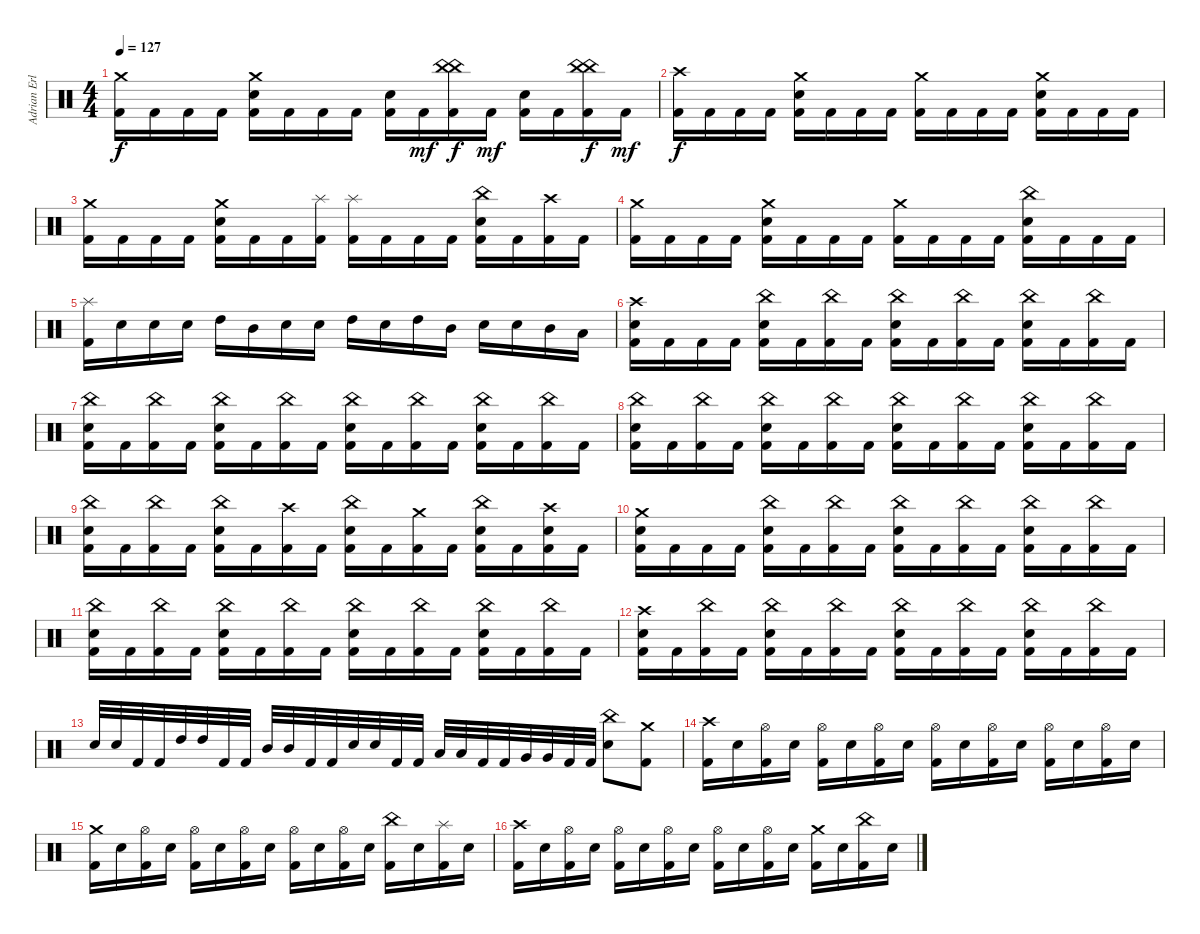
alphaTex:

\track ("Adrian Erlandsson" "Adrian Erl") {instrument percussion}
\staff {score}
\articulation defaults
\ts (4 4)
\tempo 127
\clef neutral
\ks c
("Crash medium (hit)" "Kick (hit) 2").16{dy f} "Kick (hit) 2".16 "Kick (hit) 2".16 "Kick (hit) 2".16 ("Crash medium (hit)" "Snare (hit) 2" "Kick (hit) 2").16 "Kick (hit) 2".16 "Kick (hit) 2".16 "Kick (hit) 2".16 ("Snare (hit) 2" "Kick (hit) 2").16 "Kick (hit) 2".16{dy mf} ("China (hit)" "China (hit)" "Kick (hit) 2").16{dy f} "Kick (hit) 2".16{dy mf} ("Snare (hit) 2" "Kick (hit) 2").16 "Kick (hit) 2".16 ("China (hit)" "China (hit)" "Kick (hit) 2").16{dy f} "Kick (hit) 2".16{dy mf} |
("Crash high (hit)" "Kick (hit) 2").16{dy f} "Kick (hit) 2".16 "Kick (hit) 2".16 "Kick (hit) 2".16 ("Crash medium (hit)" "Snare (hit) 2" "Kick (hit) 2").16 "Kick (hit) 2".16 "Kick (hit) 2".16 "Kick (hit) 2".16 ("Crash medium (hit)" "Kick (hit) 2").16 "Kick (hit) 2".16 "Kick (hit) 2".16 "Kick (hit) 2".16 ("Crash medium (hit)" "Snare (hit) 2" "Kick (hit) 2").16 "Kick (hit) 2".16 "Kick (hit) 2".16 "Kick (hit) 2".16 |
("Crash medium (hit)" "Kick (hit) 2").16 "Kick (hit) 2".16 "Kick (hit) 2".16 "Kick (hit) 2".16 ("Crash medium (hit)" "Snare (hit) 2" "Kick (hit) 2").16 "Kick (hit) 2".16 "Kick (hit) 2".16 ("Splash (hit)" "Kick (hit) 2").16 ("Splash (hit)" "Kick (hit) 2").16 "Kick (hit) 2".16 "Kick (hit) 2".16 "Kick (hit) 2".16 ("China (hit)" "Snare (hit) 2" "Kick (hit) 2").16 "Kick (hit) 2".16 ("Crash high (hit)" "Kick (hit) 2").16 "Kick (hit) 2".16 |
("Crash medium (hit)" "Kick (hit) 2").16 "Kick (hit) 2".16 "Kick (hit) 2".16 "Kick (hit) 2".16 ("Crash medium (hit)" "Snare (hit) 2" "Kick (hit) 2").16 "Kick (hit) 2".16 "Kick (hit) 2".16 "Kick (hit) 2".16 ("Crash medium (hit)" "Kick (hit) 2").16 "Kick (hit) 2".16 "Kick (hit) 2".16 "Kick (hit) 2".16 ("China (hit)" "Snare (hit) 2" "Kick (hit) 2").16 "Kick (hit) 2".16 "Kick (hit) 2".16 "Kick (hit) 2".16 |
("Splash (hit)" "Kick (hit) 2").16 "Snare (hit) 2".16 "Snare (hit) 2".16 "Snare (hit) 2".16 "High Tom (hit)".16 "Mid Tom (hit)".16 "Snare (hit) 2".16 "Snare (hit) 2".16 "High Tom (hit)".16 "Snare (hit) 2".16 "High Tom (hit)".16 "Mid Tom (hit)".16 "Snare (hit) 2".16 "Snare (hit) 2".16 "Mid Tom (hit)".16 "Low Tom (hit)".16 |
("Crash high (hit)" "Snare (hit) 2" "Kick (hit) 2").16 "Kick (hit) 2".16 "Kick (hit) 2".16 "Kick (hit) 2".16 ("China (hit)" "Snare (hit) 2" "Kick (hit) 2").16 "Kick (hit) 2".16 ("China (hit)" "Kick (hit) 2").16 "Kick (hit) 2".16 ("China (hit)" "Snare (hit) 2" "Kick (hit) 2").16 "Kick (hit) 2".16 ("China (hit)" "Kick (hit) 2").16 "Kick (hit) 2".16 ("China (hit)" "Snare (hit) 2" "Kick (hit) 2").16 "Kick (hit) 2".16 ("China (hit)" "Kick (hit) 2").16 "Kick (hit) 2".16 |
("China (hit)" "Snare (hit) 2" "Kick (hit) 2").16 "Kick (hit) 2".16 ("China (hit)" "Kick (hit) 2").16 "Kick (hit) 2".16 ("China (hit)" "Snare (hit) 2" "Kick (hit) 2").16 "Kick (hit) 2".16 ("China (hit)" "Kick (hit) 2").16 "Kick (hit) 2".16 ("China (hit)" "Snare (hit) 2" "Kick (hit) 2").16 "Kick (hit) 2".16 ("China (hit)" "Kick (hit) 2").16 "Kick (hit) 2".16 ("China (hit)" "Snare (hit) 2" "Kick (hit) 2").16 "Kick (hit) 2".16 ("China (hit)" "Kick (hit) 2").16 "Kick (hit) 2".16 |
("China (hit)" "Snare (hit) 2" "Kick (hit) 2").16 "Kick (hit) 2".16 ("China (hit)" "Kick (hit) 2").16 "Kick (hit) 2".16 ("China (hit)" "Snare (hit) 2" "Kick (hit) 2").16 "Kick (hit) 2".16 ("China (hit)" "Kick (hit) 2").16 "Kick (hit) 2".16 ("China (hit)" "Snare (hit) 2" "Kick (hit) 2").16 "Kick (hit) 2".16 ("China (hit)" "Kick (hit) 2").16 "Kick (hit) 2".16 ("China (hit)" "Snare (hit) 2" "Kick (hit) 2").16 "Kick (hit) 2".16 ("China (hit)" "Kick (hit) 2").16 "Kick (hit) 2".16 |
("China (hit)" "Snare (hit) 2" "Kick (hit) 2").16 "Kick (hit) 2".16 ("China (hit)" "Kick (hit) 2").16 "Kick (hit) 2".16 ("China (hit)" "Snare (hit) 2" "Kick (hit) 2").16 "Kick (hit) 2".16 ("Crash high (hit)" "Kick (hit) 2").16 "Kick (hit) 2".16 ("China (hit)" "Snare (hit) 2" "Kick (hit) 2").16 "Kick (hit) 2".16 ("Crash medium (hit)" "Kick (hit) 2").16 "Kick (hit) 2".16 ("China (hit)" "Snare (hit) 2" "Kick (hit) 2").16 "Kick (hit) 2".16 ("Crash high (hit)" "Snare (hit) 2" "Kick (hit) 2").16 "Kick (hit) 2".16 |
("Crash medium (hit)" "Snare (hit) 2" "Kick (hit) 2").16 "Kick (hit) 2".16 "Kick (hit) 2".16 "Kick (hit) 2".16 ("China (hit)" "Snare (hit) 2" "Kick (hit) 2").16 "Kick (hit) 2".16 ("China (hit)" "Kick (hit) 2").16 "Kick (hit) 2".16 ("China (hit)" "Snare (hit) 2" "Kick (hit) 2").16 "Kick (hit) 2".16 ("China (hit)" "Kick (hit) 2").16 "Kick (hit) 2".16 ("China (hit)" "Snare (hit) 2" "Kick (hit) 2").16 "Kick (hit) 2".16 ("China (hit)" "Kick (hit) 2").16 "Kick (hit) 2".16 |
("China (hit)" "Snare (hit) 2" "Kick (hit) 2").16 "Kick (hit) 2".16 ("China (hit)" "Kick (hit) 2").16 "Kick (hit) 2".16 ("China (hit)" "Snare (hit) 2" "Kick (hit) 2").16 "Kick (hit) 2".16 ("China (hit)" "Kick (hit) 2").16 "Kick (hit) 2".16 ("China (hit)" "Snare (hit) 2" "Kick (hit) 2").16 "Kick (hit) 2".16 ("China (hit)" "Kick (hit) 2").16 "Kick (hit) 2".16 ("China (hit)" "Snare (hit) 2" "Kick (hit) 2").16 "Kick (hit) 2".16 ("China (hit)" "Kick (hit) 2").16 "Kick (hit) 2".16 |
("Crash high (hit)" "Snare (hit) 2" "Kick (hit) 2").16 "Kick (hit) 2".16 ("China (hit)" "Kick (hit) 2").16 "Kick (hit) 2".16 ("China (hit)" "Snare (hit) 2" "Kick (hit) 2").16 "Kick (hit) 2".16 ("China (hit)" "Kick (hit) 2").16 "Kick (hit) 2".16 ("China (hit)" "Snare (hit) 2" "Kick (hit) 2").16 "Kick (hit) 2".16 ("China (hit)" "Kick (hit) 2").16 "Kick (hit) 2".16 ("China (hit)" "Snare (hit) 2" "Kick (hit) 2").16 "Kick (hit) 2".16 ("China (hit)" "Kick (hit) 2").16 "Kick (hit) 2".16 |
"Snare (hit) 2".32 "Snare (hit) 2".32 "Kick (hit) 2".32 "Kick (hit) 2".32 "High Tom (hit)".32 "High Tom (hit)".32 "Kick (hit) 2".32 "Kick (hit) 2".32 "Mid Tom (hit)".32 "Mid Tom (hit)".32 "Kick (hit) 2".32 "Kick (hit) 2".32 "Snare (hit) 2".32 "Snare (hit) 2".32 "Kick (hit) 2".32 "Kick (hit) 2".32 "Low Tom (hit)".32 "Low Tom (hit)".32 "Kick (hit) 2".32 "Kick (hit) 2".32 "Very Low Tom (hit)".32 "Very Low Tom (hit)".32 "Kick (hit) 2".32 "Kick (hit) 2".32 ("China (hit)" "Snare (hit) 2").8 ("Crash medium (hit)" "Kick (hit) 2").8 |
("Crash high (hit)" "Kick (hit) 2").16 "Snare (hit) 2".16 ("Hi-Hat (open)" "Kick (hit) 2").16 "Snare (hit) 2".16 ("Hi-Hat (open)" "Kick (hit) 2").16 "Snare (hit) 2".16 ("Hi-Hat (open)" "Kick (hit) 2").16 "Snare (hit) 2".16 ("Hi-Hat (open)" "Kick (hit) 2").16 "Snare (hit) 2".16 ("Hi-Hat (open)" "Kick (hit) 2").16 "Snare (hit) 2".16 ("Hi-Hat (open)" "Kick (hit) 2").16 "Snare (hit) 2".16 ("Hi-Hat (open)" "Kick (hit) 2").16 "Snare (hit) 2".16 |
("Crash medium (hit)" "Kick (hit) 2").16 "Snare (hit) 2".16 ("Hi-Hat (open)" "Kick (hit) 2").16 "Snare (hit) 2".16 ("Hi-Hat (open)" "Kick (hit) 2").16 "Snare (hit) 2".16 ("Hi-Hat (open)" "Kick (hit) 2").16 "Snare (hit) 2".16 ("Hi-Hat (open)" "Kick (hit) 2").16 "Snare (hit) 2".16 ("Hi-Hat (open)" "Kick (hit) 2").16 "Snare (hit) 2".16 ("China (hit)" "Kick (hit) 2").16 "Snare (hit) 2".16 ("Splash (hit)" "Kick (hit) 2").16 "Snare (hit) 2".16 |
("Crash high (hit)" "Kick (hit) 2").16 "Snare (hit) 2".16 ("Hi-Hat (open)" "Kick (hit) 2").16 "Snare (hit) 2".16 ("Hi-Hat (open)" "Kick (hit) 2").16 "Snare (hit) 2".16 ("Hi-Hat (open)" "Kick (hit) 2").16 "Snare (hit) 2".16 ("Hi-Hat (open)" "Kick (hit) 2").16 "Snare (hit) 2".16 ("Hi-Hat (open)" "Kick (hit) 2").16 "Snare (hit) 2".16 ("Crash medium (hit)" "Kick (hit) 2").16 "Snare (hit) 2".16 ("China (hit)" "Kick (hit) 2").16 "Snare (hit) 2".16
